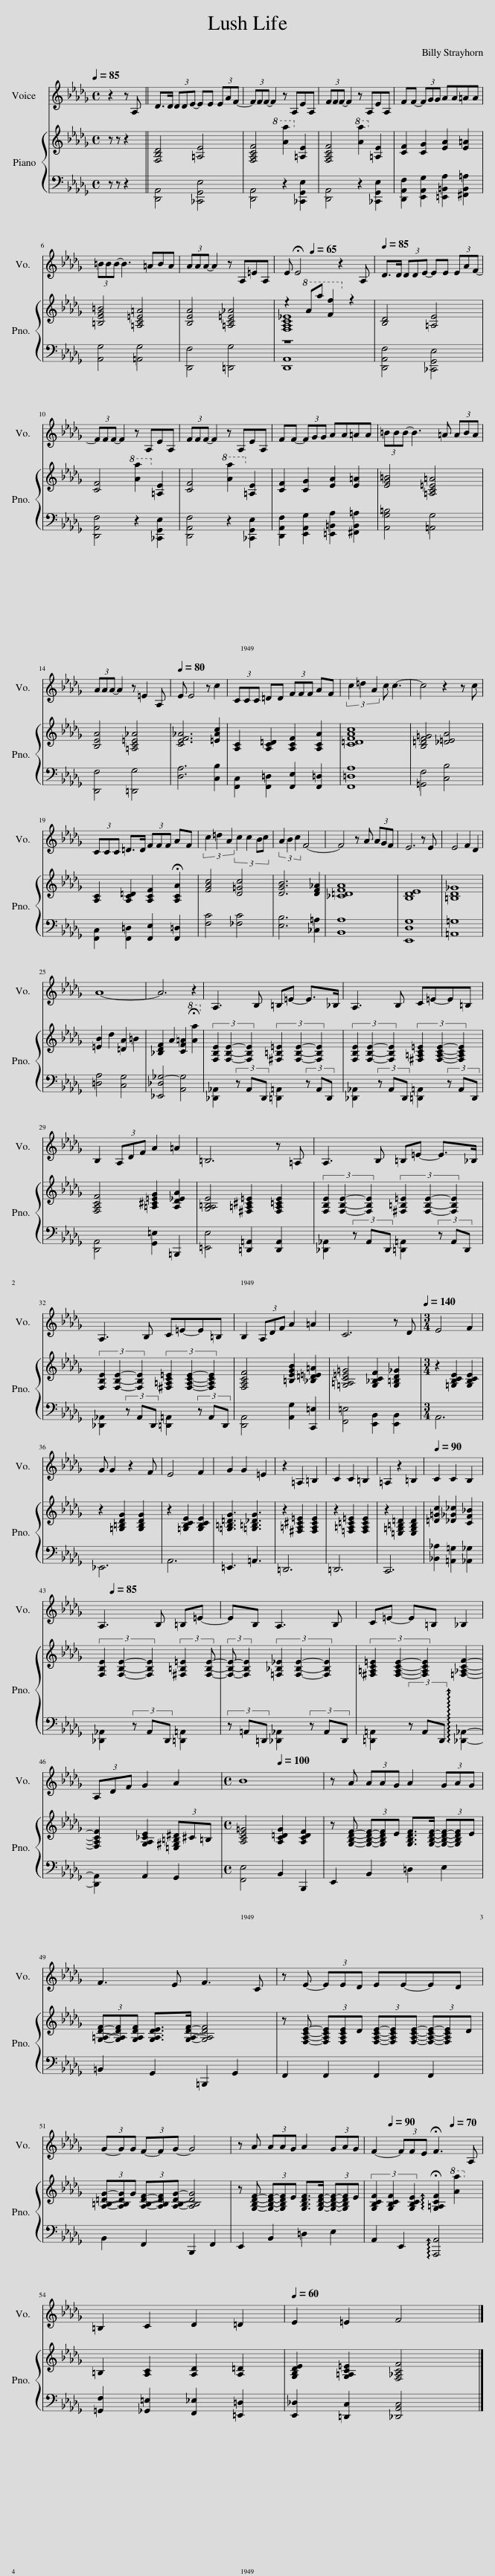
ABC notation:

X:1
%%score 1 { ( 2 4 ) | ( 3 5 ) }
L:1/8
Q:1/4=85
M:4/4
I:linebreak $
K:Db
V:1 treble
V:2 treble
V:4 treble
V:3 bass
V:5 bass
V:1
 z2 z A, || D>D (3DDE- EE (3EAF- | (3FFF- F2 z A,EA, | (3FFF- F2 z A,EA, | FF- (3FGG AA=AA |$ %5
 (3=BBB- B3 =ABA | (3AAA- A2 z A,=EA, | E[Q:1/4=65] !fermata!E4 z2 A, |[Q:1/4=85] D>D (3DDE- EE (3EAF- |$ (3FFF- F2 z A,EA, | %10
 (3FFF- F2 z A,EA, | FF- (3FGG AA=AA | (3=BBB- B3 =A (3ABA |$ (3AAA- A2 z =E2 A, |[Q:1/4=80] E E4 z c2 | %15
 (3CCC =DD (3FFF AF | (3c2 =d2 A2 c c3- | c4 z2 z c |$ (3CCC =D>D (3FFF AF | (3c2 =d2 A2 (3:2:4c2 c2 Bc | %20
 (3A2 B2 c2 F4- | F4 z A (3AGF | E6 z E | E4 F2 D2 |$ A8- | %25
 A6 z2 | A,3 B, =B,=E- E>_B, | A,3 B, C=E-E=B, |$ B,2 (3A,DF A2 =A2 | =B,6 z =A, | %30
 A,3 B, =B,=E- E>_B, |$ A,3 B, C=E-E=B, | B,2 (3A,DF A2 =A2 | C6 z D |[M:3/4][Q:1/4=140] E4 F2 |$ %35
 G G2 z2 F | E4 F2 | G2 G2 =E2 | z2 =A,2 =B,2 | C2 C2 =B,2 | %40
 =A,2 z2 =B,2 |[Q:1/4=90] C2 C2 B,2 |$[Q:1/4=85] A,3 B, =B,=E- | EB, A,3 B, | C=E- E=B, _B,2 |$ %45
 (3A,DF G2 A2 |[M:4/4] B8[Q:1/4=100] | z A (3AAG A2 (3GAG |$ F3 E F3 C | z E- (3EED EE-ED |$ %50
 (3G-GG (3F-FG- G4 | z A (3AAG A2 (3GAG | F2- (3FFE[Q:1/4=70] !fermata!F3 A,[Q:1/4=90] |$ =B,2 C2 D2 =D2 |[Q:1/4=60] E2 =E2 F4 |] %55
V:2
 z z z2 || [F,B,D]4 [=A,E]4 | [F,A,CF]4!8va(! [aa']2 [=Ae]2!8va)! | [F,A,CF]4!8va(! [aa']2!8va)! [=A,E]2 | [CF]2 [CG]2 [EA]2 [E=A]2 |$ %5
 [=B,EG=B]4 [=A,C=E=A]4 | [B,EA]4 [=A,C=E_A]4 | z2!8va(! aa' [ff']2 z2!8va)! | [B,D]4 [=A,E]4 |$ [CF]4!8va(! [aa']2 [=Ae]2!8va)! | %10
 [CF]4!8va(! [aa']2 [=Ae]2!8va)! | [CF]2 [CG]2 [EA]2 [E=A]2 | [EG=B]4 [=A,C=E=A]4 |$ [B,EA]4 [=A,C=E_A]4 | [CEF_A]6 [=EAc]2 | %15
 [A,C]2 [A,C=D]2 [A,CF]2 [A,CA]2 | [C=DFAc]8 | [B,=DF=G]4 [_D=EA]4 |$ [A,C]2 [A,C=D]2 [A,CF]2 !fermata![A,CA]2 | [FAc]4 [D=Gc]4 | %20
 [DGB]6 [DF_A]2 | [_C=DFA]8 | [B,DE]8 | [=B,D_G]8 |$ [=EB]2 d2 [=DA]2 =B2 | %25
 [_B,DF]2 A2 [CF=A]2!8va(! !fermata![aa']2!8va)! | (3[F,B,E]2 [F,B,E]2- [F,B,E]2 (3[^F,=B,=E]2 [F,B,E]2- [F,B,E]2 | (3[F,B,E]2 [F,B,E]2- [F,B,E]2 (3[^F,=A,C=E]2 [F,A,CE]2- [F,A,CE]2 |$ [F,A,CF]4 [=A,^C=EG]2 [A,D_EA]2 | [G,A,=B,E]4 [^F,=A,^C=E]2 [F,A,=CE]2 | %30
 (3[F,B,E]2 [F,B,E]2- [F,B,E]2 (3[^F,=B,=E]2 [F,B,E]2- [F,B,E]2 |$ (3[F,B,E]2 [F,B,E]2- [F,B,E]2 (3[^F,=A,C=E]2 [F,A,CE]2- [F,A,CE]2 | [F,A,CF]4 [=B,EGB]2 [_B,=D=E=A]2 | [=G,=A,C=E=G]4 [G,_B,CF]2 [G,=B,D_G]2 |[M:3/4] z2 [=G,B,CE]2 [G,B,CE]2 |$ %35
 z2 [=G,=B,DG]2 [G,B,DG]2 | z2 [=G,B,CE]2 [G,B,CE]2 | [=G,=B,=DG]3 [=G,=B,_DG]3 | z2 [^F,=A,^C=E]2 [F,A,CE]2 | z2 [=F,=A,=C=E]2 [F,A,CE]2 | %40
 z2 [=E,=G,=B,=D]2 [E,G,B,D]2 | [=D=Gc]2 [_D_G_c]2 [CF_B]2 |$ (3[F,B,E]2 [F,B,E]2- [F,B,E]2 (3:2:2[^F,=B,=E]2 [F,B,E]- | (3:2:2[F,B,E]- [F,B,E]2 (3[=F,_B,_E]2 [F,B,E]2- [F,B,E]2 | (3[^F,=A,C=E]2 [F,A,CE]2- [F,A,CE]2 [=F,_A,CF]2- |$ %45
 [F,A,CF]2 [G,A,_CE]2 (3[=E,^G,=B,^D]^C=B, |[M:4/4] [A,CE=G]4 [A,C=DG]2 [A,CDF]2 | z [G,B,DF]- (3[G,B,DF]-[G,B,DF]E [G,B,DF]>[G,B,DF]- (3[G,B,DF]-[G,B,DF]E |$ (3[G,=A,DF]-[G,A,DF][G,A,DF] [G,A,DE]>[G,A,DF]- [G,A,DF]4 | z [F,A,CE]- (3[F,A,CE][F,A,CE]D (3[F,A,CE]-[F,A,CE][F,A,CE]- (3[F,A,CE]-[F,A,CE]D |$ %50
 (3[A,=B,=DG]-[A,B,DG]G (3[A,B,DF]-[A,B,DF][A,B,DG]- [A,B,DG]4 | z [G,B,DF]- (3[G,B,DF]-[G,B,DF]E [G,B,DF]>[G,B,DF]- (3[G,B,DF]-[G,B,DF]E | (3[G,B,CF]2 [G,B,CF]2 [G,B,CE]2 !arpeggio!!fermata![G,=A,CF]2!8va(! [aa']2!8va)! |$ =B,2 [A,C]2 [A,D]2 [A,=D]2 | [G,B,DE]2 [G,=A,C=E]2 [F,_A,CF]4 |] %55
V:3
 z z z2 || [D,,A,,]4 [_C,,G,,E,]4 | [D,,A,,]4 z2 [_C,,G,,E,]2 | [D,,A,,]4 z2 [_C,,G,,E,]2 | [D,,A,,F,]2 [E,,A,,G,]2 [=E,,=B,,A,]2 [^F,,B,,=A,]2 |$ %5
 [A,,G,]4 [=A,,G,]4 | [D,,F,]4 [=D,,G,]4 | z8 | [D,,A,,F,]4 [_C,,G,,E,]4 |$ [D,,A,,F,]4 z2 [_C,,G,,E,]2 | %10
 [D,,A,,F,]4 z2 [_C,,G,,E,]2 | [D,,A,,F,]2 [E,,A,,G,]2 [=E,,=B,,A,]2 [^F,,B,,=A,]2 | [A,,G,=B,]4 [=A,,G,]4 |$ [D,,F,]4 [=D,,G,]4 | [D,A,]6 [C,B,]2 | %15
 [F,,C,]2 [F,,=D,]2 [F,,E,]2 [F,,=D,]2 | [F,,=D,A,]8 | [=G,,F,]4 [C,B,]4 |$ [F,,C,]2 [F,,=D,]2 [F,,E,]2 [F,,=D,]2 | [F,C]4 [_F,C]4 | %20
 [E,B,]6 [_C,=A,]2 | [B,,A,]8 | [E,,D,G,]8 | [=A,,=G,]8 |$ [=D,A,]4 [C,G,]4 | %25
 [_E,,_D,_G,-]4 [A,,G,]4 | [_D,,_A,,]2 (3z A,,D,, [=D,,=A,,]2 (3z A,,D,, | [_D,,_A,,]2 (3z A,,D,, [=D,,=A,,]2 (3z A,,D,, |$ [D,,A,,]4 [G,,=E,]2 =B,,,2 | [=E,,E,]4 [=D,,=A,,]2 [D,,A,,]2 | %30
 [_D,,_A,,]2 (3z A,,D,, [=D,,=A,,]2 (3z A,,D,, |$ [_D,,_A,,]2 (3z A,,D,, [=D,,=A,,]2 (3z A,,D,, | [D,,A,,]4 [A,,G,]2 [C,,=E,]2 | [F,,=E,]4 [E,,B,,]2 [E,,B,,]2 |[M:3/4] A,,6 |$ %35
 _E,,6 | A,,6 | =E,,3 =A,,3 | =D,,6 | =D,,6 | %40
 C,,6 | [_B,,_A,]2 [=A,,=G,]2 [_A,,_G,]2 |$ [_D,,_A,,]2 (3z A,,D,, [=D,,=A,,]2 | (3z =A,,=D,, [_D,,_A,,]2 (3z A,,D,, | [=D,,=A,,]2 (3z A,,D,, !arpeggio![_D,,_A,,]2- |$ %45
 [D,,A,,]2 A,,2 G,,2 |[M:4/4] [F,,E,]4 B,,2 B,,,2 | E,,2 B,,2 =D,2 E,2 |$ =B,,2 G,,2 =B,,,2 G,,2 | F,,2 F,,2 F,,2 F,,2 |$ %50
 B,,2 F,,2 B,,,2 F,,2 | E,,2 B,,2 =D,2 E,2 | A,,2 E,,2 !arpeggio![A,,,A,,]4 |$ [=G,,F,]2 [_G,,=E,]2 [F,,_E,]2 [=E,,=D,]2 | [E,,_D,]2 [=D,,C,]2 [_D,,A,,C,]4 |] %55
V:4
 x4 || x8 | x4!8va(! x4!8va)! | x4!8va(! x2!8va)! x2 | x8 |$ %5
 x8 | x8 | [F,A,C_E]8 | x8 |$ x4!8va(! x4!8va)! | %10
 x4!8va(! x4!8va)! | x8 | x8 |$ x8 | x8 | %15
 x8 | x8 | x8 |$ x8 | x8 | %20
 x8 | x8 | x8 | x8 |$ x8 | %25
 x6!8va(! x2!8va)! | x8 | x8 |$ x8 | x8 | %30
 x8 |$ x8 | x8 | x8 |[M:3/4] x6 |$ %35
 x6 | x6 | x6 | x6 | x6 | %40
 x6 | x6 |$ x6 | x6 | x6 |$ %45
 x6 |[M:4/4] x8 | x8 |$ x8 | x8 |$ %50
 x8 | x8 | x6!8va(! x2!8va)! |$ x8 | x8 |] %55
V:5
 x4 || x8 | x8 | x8 | x8 |$ %5
 x8 | x8 | [D,,A,,]8 | x8 |$ x8 | %10
 x8 | x8 | x8 |$ x8 | x8 | %15
 x8 | x8 | x8 |$ x8 | x8 | %20
 x8 | x8 | x8 | x8 |$ x8 | %25
 x8 | x8 | x8 |$ x8 | x8 | %30
 x8 |$ x8 | x8 | x8 |[M:3/4] x6 |$ %35
 x6 | x6 | x6 | x6 | x6 | %40
 x6 | x6 |$ x6 | x6 | x6 |$ %45
 x6 |[M:4/4] x8 | x8 |$ x8 | x8 |$ %50
 x8 | x8 | x8 |$ x8 | x8 |] %55
